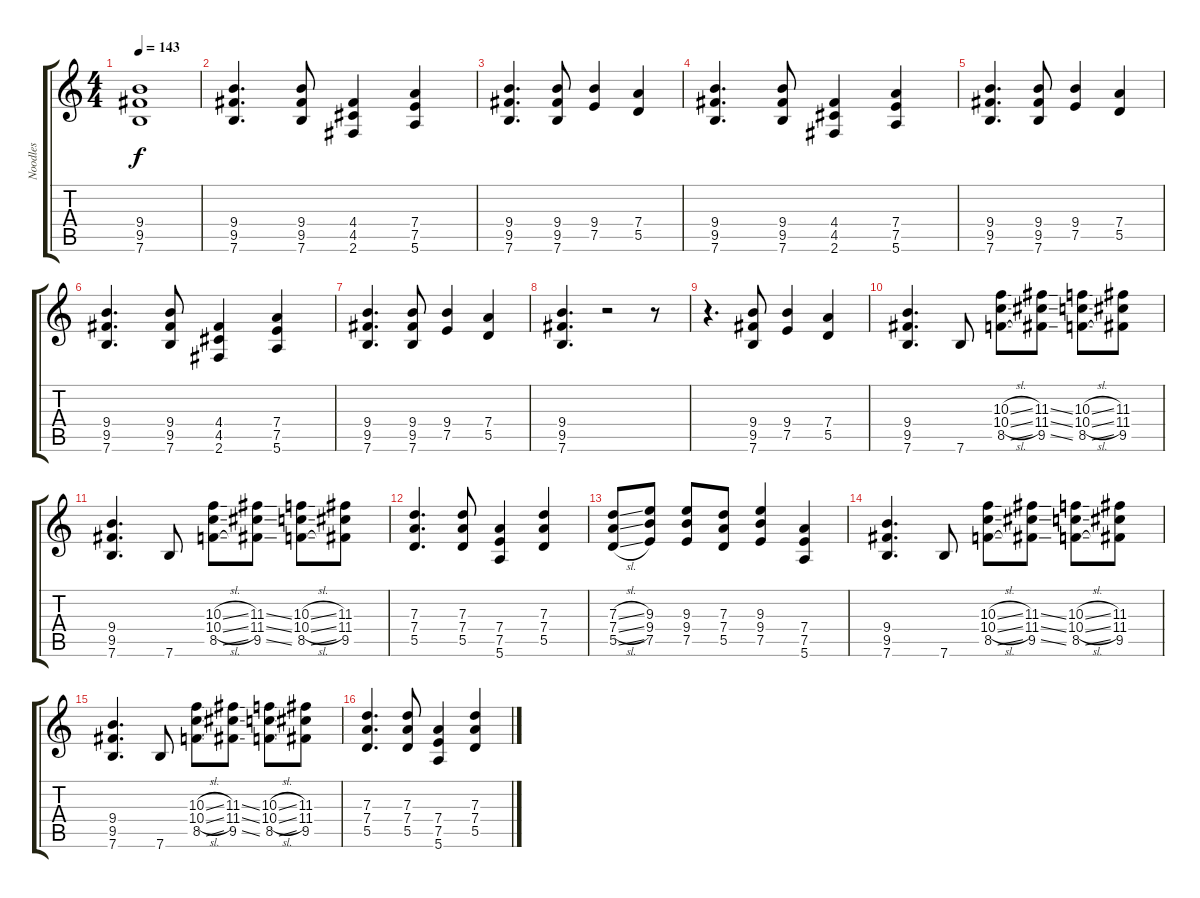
\track ("Noodles" "Noodles") {instrument overdrivenguitar}
\staff {score tabs}
\tuning (E4 B3 G3 D3 A2 E2) {hide}
\ts (4 4)
\tempo 143
\clef g2
\ks c
(9.4 9.5 7.6).1{dy f} |
(9.4 9.5 7.6).4{d} (9.4 9.5 7.6).8 (4.4 4.5 2.6).4 (7.4 7.5 5.6).4 |
(9.4 9.5 7.6).4{d} (9.4 9.5 7.6).8 (9.4 7.5).4 (7.4 5.5).4 |
(9.4 9.5 7.6).4{d} (9.4 9.5 7.6).8 (4.4 4.5 2.6).4 (7.4 7.5 5.6).4 |
(9.4 9.5 7.6).4{d} (9.4 9.5 7.6).8 (9.4 7.5).4 (7.4 5.5).4 |
(9.4 9.5 7.6).4{d} (9.4 9.5 7.6).8 (4.4 4.5 2.6).4 (7.4 7.5 5.6).4 |
(9.4 9.5 7.6).4{d} (9.4 9.5 7.6).8 (9.4 7.5).4 (7.4 5.5).4 |
(9.4 9.5 7.6).4{d} r.2 r.8 |
r.4{d} (9.4 9.5 7.6).8 (9.4 7.5).4 (7.4 5.5).4 |
(9.4 9.5 7.6).4{d} 7.6.8 (10.3{sl} 10.4{sl} 8.5{sl}).8 (11.3{ss} 11.4{ss} 9.5{ss}).8 (10.3{sl} 10.4{sl} 8.5{sl}).8 (11.3 11.4 9.5).8 |
(9.4 9.5 7.6).4{d} 7.6.8 (10.3{sl} 10.4{sl} 8.5{sl}).8 (11.3{ss} 11.4{ss} 9.5{ss}).8 (10.3{sl} 10.4{sl} 8.5{sl}).8 (11.3 11.4 9.5).8 |
(7.3 7.4 5.5).4{d} (7.3 7.4 5.5).8 (7.4 7.5 5.6).4 (7.3 7.4 5.5).4 |
(7.3{sl} 7.4{sl} 5.5{sl}).8 (9.3 9.4 7.5).8 (9.3 9.4 7.5).8 (7.3 7.4 5.5).8 (9.3 9.4 7.5).4 (7.4 7.5 5.6).4 |
(9.4 9.5 7.6).4{d} 7.6.8 (10.3{sl} 10.4{sl} 8.5{sl}).8 (11.3{ss} 11.4{ss} 9.5{ss}).8 (10.3{sl} 10.4{sl} 8.5{sl}).8 (11.3 11.4 9.5).8 |
(9.4 9.5 7.6).4{d} 7.6.8 (10.3{sl} 10.4{sl} 8.5{sl}).8 (11.3{ss} 11.4{ss} 9.5{ss}).8 (10.3{sl} 10.4{sl} 8.5{sl}).8 (11.3 11.4 9.5).8 |
(7.3 7.4 5.5).4{d} (7.3 7.4 5.5).8 (7.4 7.5 5.6).4 (7.3 7.4 5.5).4
